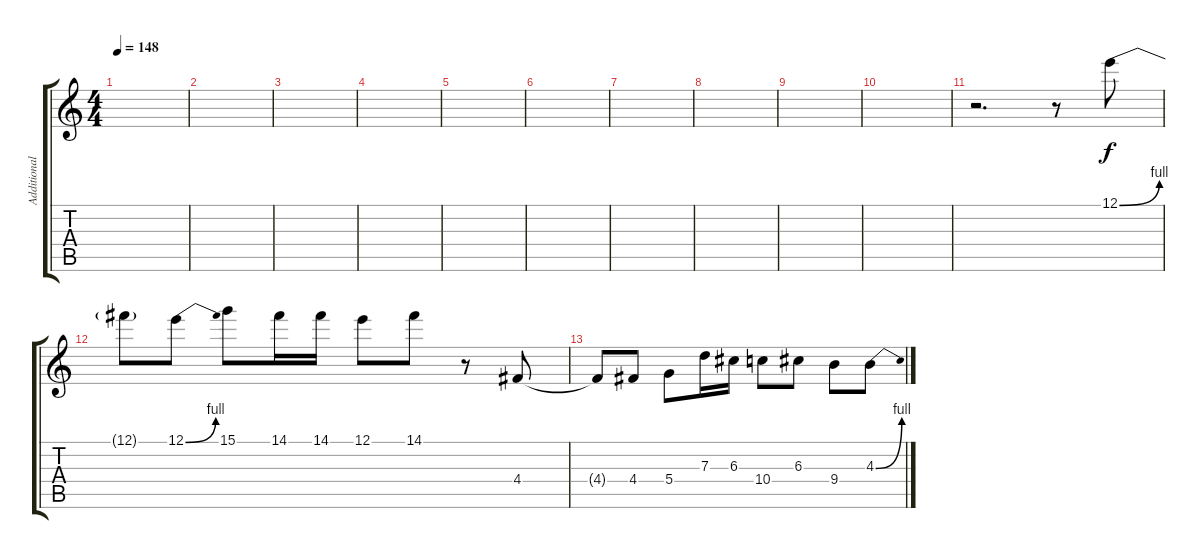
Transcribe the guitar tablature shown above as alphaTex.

\track ("Additional Guitar" "Additional") {instrument distortionguitar}
\staff {score tabs}
\tuning (E4 B3 G3 D3 A2 E2) {hide}
\ts (4 4)
\tempo 148
\clef g2
\ks c
|
|
|
|
|
|
|
|
|
|
r.2{d} r.8 12.1{be (bend 0 0 60 4)}.8 |
12.1{t}.8 12.1{be (bend 0 0 60 4)}.8 15.1.8 14.1.16 14.1.16 12.1.8 14.1.8 r.8 4.4.8 |
4.4{t}.8 4.4.8 5.4.8 7.3.16 6.3.16 10.4.8 6.3.8 9.4.8 4.3{be (bend 0 0 60 4)}.8
